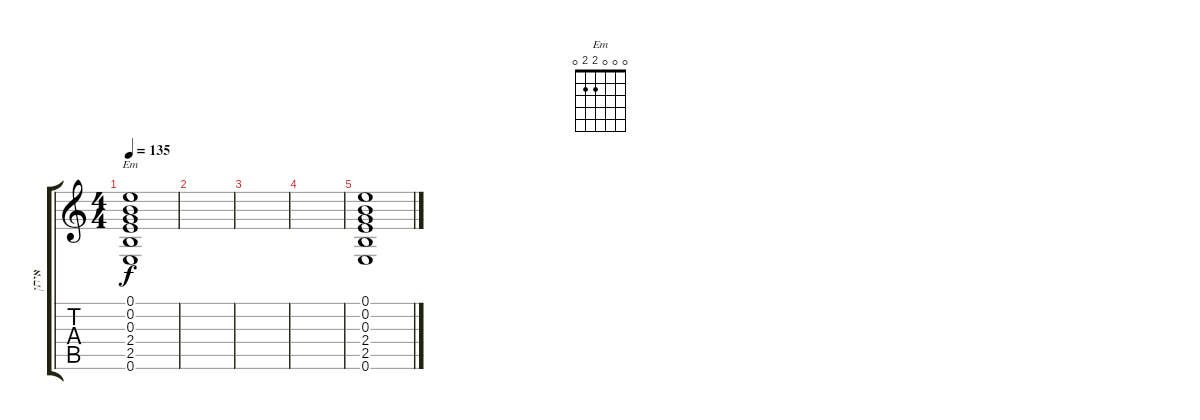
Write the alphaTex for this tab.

\track ("איתן" "איתן") {instrument electricguitarclean}
\staff {score tabs}
\tuning (E4 B3 G3 D3 A2 E2) {hide}
\chord ("Em" 0 0 0 2 2 0)
\ts (4 4)
\tempo 135
\clef g2
\ks c
(0.1 0.2 0.3 2.4 2.5 0.6).1{ch "Em" dy f} |
|
|
|
(0.1 0.2 0.3 2.4 2.5 0.6).1
